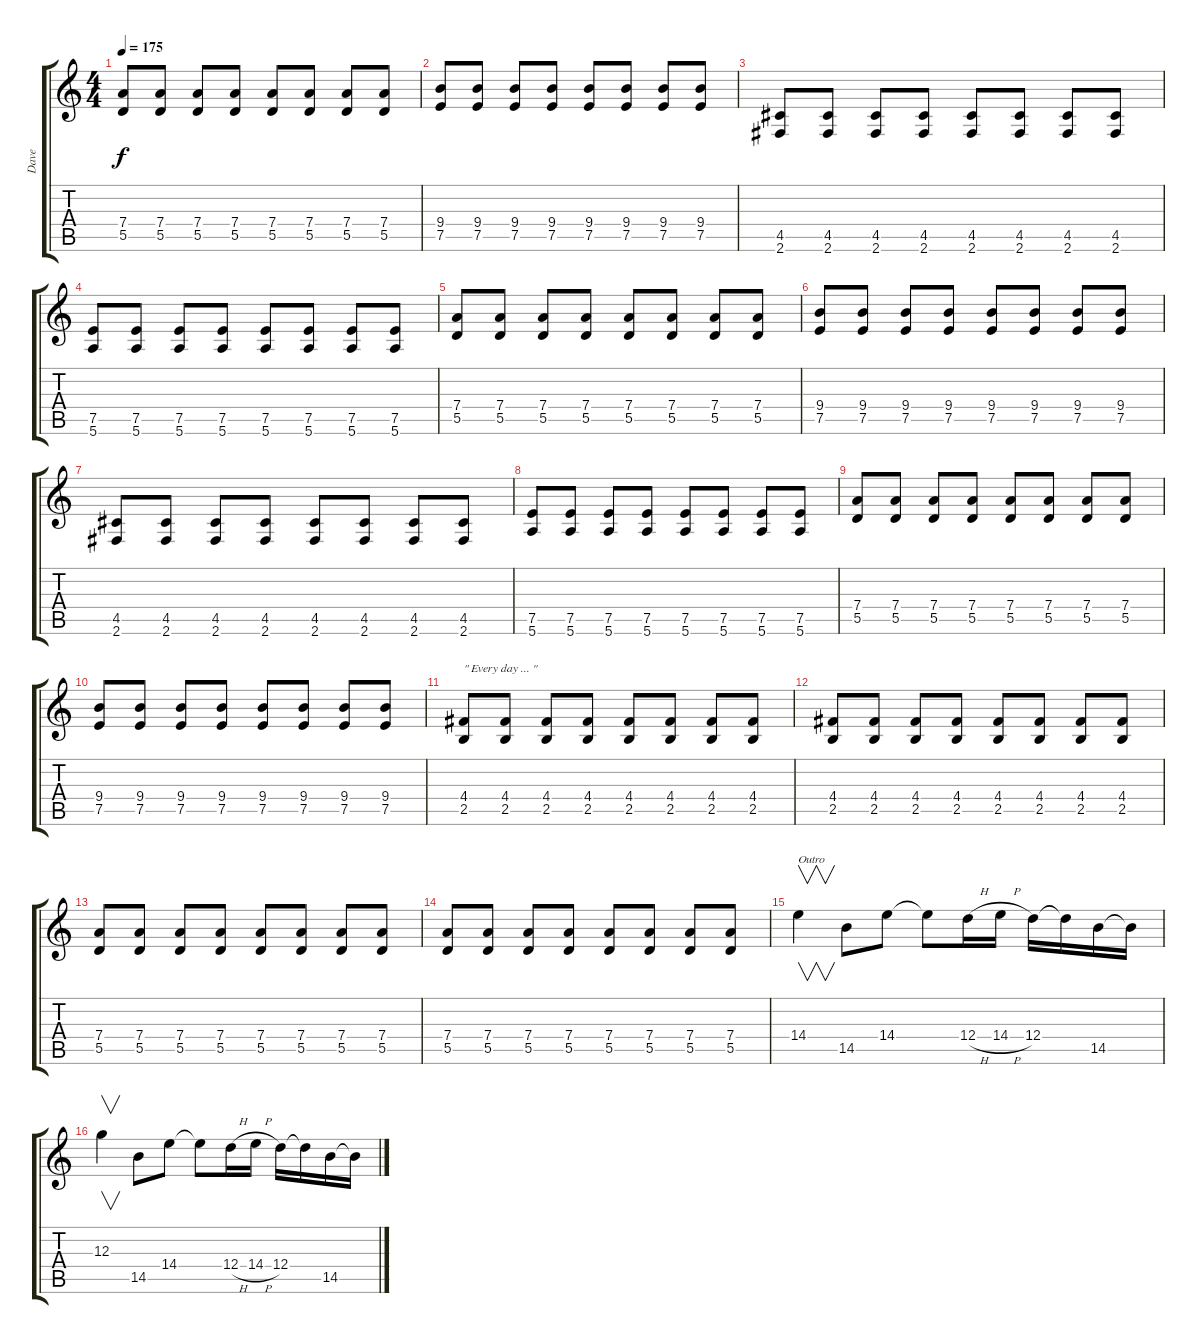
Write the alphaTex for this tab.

\track ("Dave" "Dave") {instrument distortionguitar}
\staff {score tabs}
\tuning (E4 B3 G3 D3 A2 E2) {hide}
\ts (4 4)
\tempo 175
\clef g2
\ks c
(7.4 5.5).8{dy f} (7.4 5.5).8 (7.4 5.5).8 (7.4 5.5).8 (7.4 5.5).8 (7.4 5.5).8 (7.4 5.5).8 (7.4 5.5).8 |
(9.4 7.5).8 (9.4 7.5).8 (9.4 7.5).8 (9.4 7.5).8 (9.4 7.5).8 (9.4 7.5).8 (9.4 7.5).8 (9.4 7.5).8 |
(4.5 2.6).8 (4.5 2.6).8 (4.5 2.6).8 (4.5 2.6).8 (4.5 2.6).8 (4.5 2.6).8 (4.5 2.6).8 (4.5 2.6).8 |
(7.5 5.6).8 (7.5 5.6).8 (7.5 5.6).8 (7.5 5.6).8 (7.5 5.6).8 (7.5 5.6).8 (7.5 5.6).8 (7.5 5.6).8 |
(7.4 5.5).8 (7.4 5.5).8 (7.4 5.5).8 (7.4 5.5).8 (7.4 5.5).8 (7.4 5.5).8 (7.4 5.5).8 (7.4 5.5).8 |
(9.4 7.5).8 (9.4 7.5).8 (9.4 7.5).8 (9.4 7.5).8 (9.4 7.5).8 (9.4 7.5).8 (9.4 7.5).8 (9.4 7.5).8 |
(4.5 2.6).8 (4.5 2.6).8 (4.5 2.6).8 (4.5 2.6).8 (4.5 2.6).8 (4.5 2.6).8 (4.5 2.6).8 (4.5 2.6).8 |
(7.5 5.6).8 (7.5 5.6).8 (7.5 5.6).8 (7.5 5.6).8 (7.5 5.6).8 (7.5 5.6).8 (7.5 5.6).8 (7.5 5.6).8 |
(7.4 5.5).8 (7.4 5.5).8 (7.4 5.5).8 (7.4 5.5).8 (7.4 5.5).8 (7.4 5.5).8 (7.4 5.5).8 (7.4 5.5).8 |
(9.4 7.5).8 (9.4 7.5).8 (9.4 7.5).8 (9.4 7.5).8 (9.4 7.5).8 (9.4 7.5).8 (9.4 7.5).8 (9.4 7.5).8 |
(4.4 2.5).8{txt "\" Every day ... \""} (4.4 2.5).8 (4.4 2.5).8 (4.4 2.5).8 (4.4 2.5).8 (4.4 2.5).8 (4.4 2.5).8 (4.4 2.5).8 |
(4.4 2.5).8 (4.4 2.5).8 (4.4 2.5).8 (4.4 2.5).8 (4.4 2.5).8 (4.4 2.5).8 (4.4 2.5).8 (4.4 2.5).8 |
(7.4 5.5).8 (7.4 5.5).8 (7.4 5.5).8 (7.4 5.5).8 (7.4 5.5).8 (7.4 5.5).8 (7.4 5.5).8 (7.4 5.5).8 |
(7.4 5.5).8 (7.4 5.5).8 (7.4 5.5).8 (7.4 5.5).8 (7.4 5.5).8 (7.4 5.5).8 (7.4 5.5).8 (7.4 5.5).8 |
14.4.4{v txt "Outro"} 14.5.8 14.4.8 14.4{t}.8 12.4{h}.16 14.4{h}.16 12.4.16 12.4{t}.16 14.5.16 14.5{t}.16 |
12.3.4{v} 14.5.8 14.4.8 14.4{t}.8 12.4{h}.16 14.4{h}.16 12.4.16 12.4{t}.16 14.5.16 14.5{t}.16
